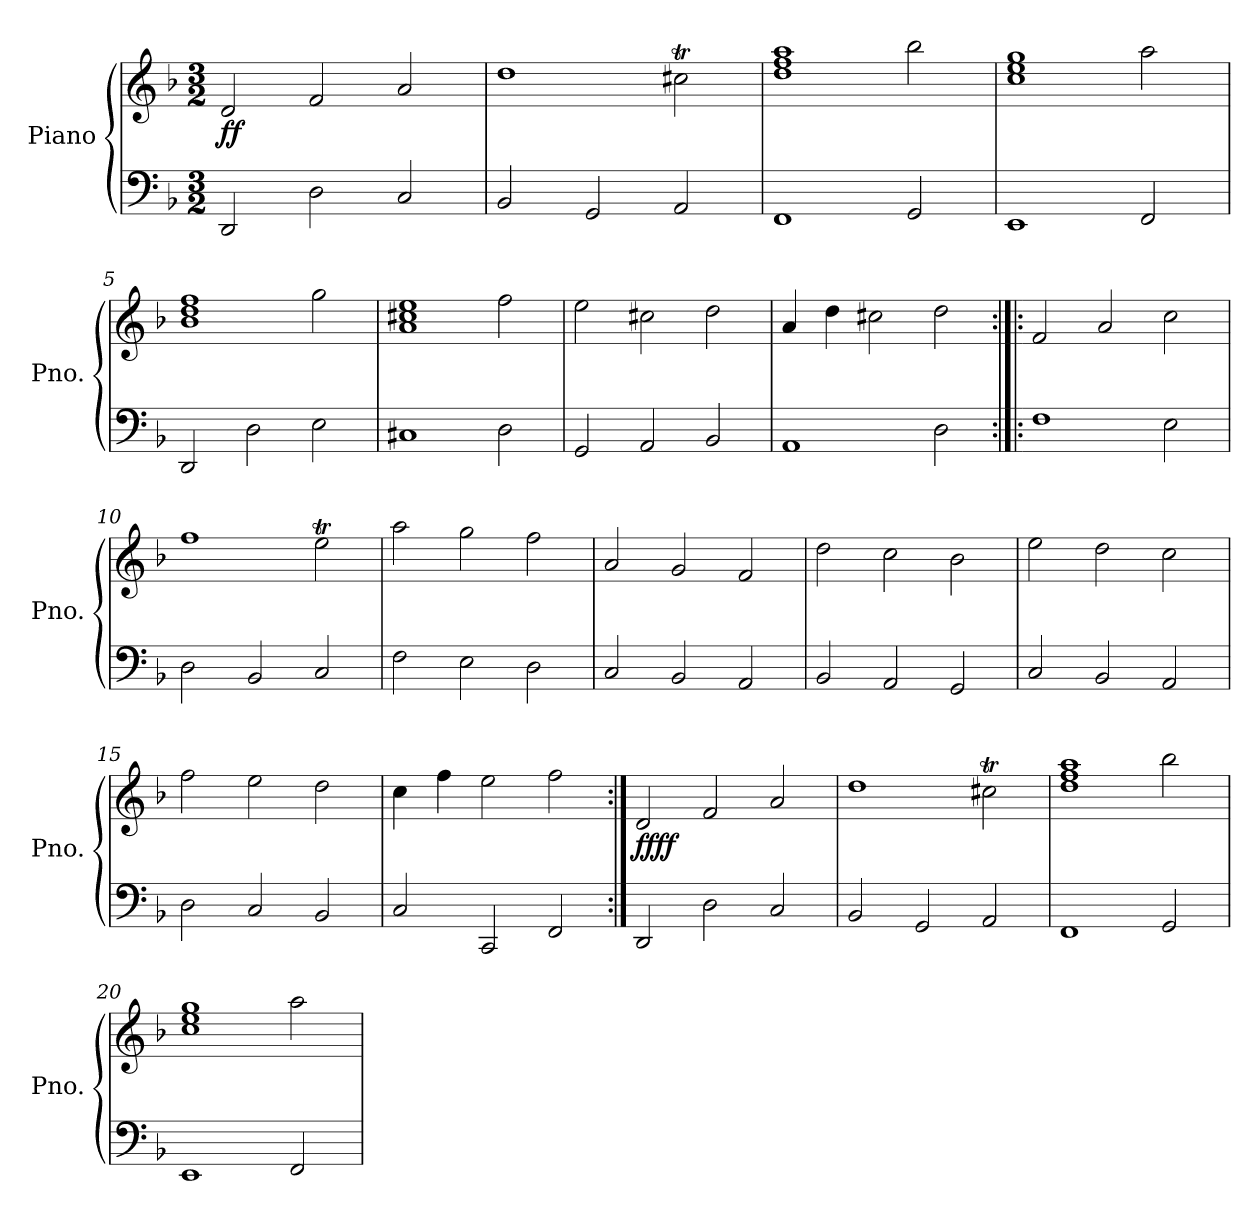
**kern	**kern	**dynam
*part1	*part1	*part1
*staff2	*staff1	*staff1/2
*I"Piano	*	*
*I'Pno.	*	*
*clefF4	*clefG2	*
*k[b-]	*k[b-]	*
*M3/2	*M3/2	*
=1	=1	=1
!	!	!LO:DY:b
!	!	!LO:DY:n=1:b
2DD/	2d/	f f
2D\	2f/	.
2C/	2a/	.
=2	=2	=2
2BB-/	1dd	.
2GG/	.	.
2AA/	2cc#Xt\	.
=3	=3	=3
1FF	1dd 1ff 1aa	.
2GG/	2bb-\	.
=4	=4	=4
1EE	1cc 1ee 1gg	.
2FF/	2aa\	.
!!LO:LB:g=z
=5	=5	=5
2DD/	1b- 1dd 1ff	.
2D\	.	.
2E\	2gg\	.
=6	=6	=6
1C#X	1a 1cc#X 1ee	.
2D\	2ff\	.
=7	=7	=7
2GG/	2ee\	.
2AA/	2cc#X\	.
2BB-/	2dd\	.
=8	=8	=8
1AA	4a/	.
.	4dd\	.
.	2cc#X\	.
2D\	2dd\	.
!!LO:LB:g=z
=9:|!|:	=9:|!|:	=9:|!|:
!	!	!LO:DY:b
!	!	!LO:DY:n=1:b
1F	2f/	mf mf
.	2a/	.
2E\	2cc\	.
=10	=10	=10
2D\	1ff	.
2BB-/	.	.
2C/	2eet\	.
=11	=11	=11
2F\	2aa\	.
2E\	2gg\	.
2D\	2ff\	.
=12	=12	=12
2C/	2a/	.
2BB-/	2g/	.
2AA/	2f/	.
!!LO:LB:g=z
=13	=13	=13
2BB-/	2dd\	.
2AA/	2cc\	.
2GG/	2b-\	.
=14	=14	=14
2C/	2ee\	.
2BB-/	2dd\	.
2AA/	2cc\	.
=15	=15	=15
2D\	2ff\	.
2C/	2ee\	.
2BB-/	2dd\	.
=16	=16	=16
2C/	4cc\	.
.	4ff\	.
2CC/	2ee\	.
2FF/	2ff\	.
!!LO:LB:g=z
=17:|!	=17:|!	=17:|!
!	!	!LO:DY:b
!	!	!LO:DY:n=1:b
!	!	!LO:DY:n=2:b
!	!	!LO:DY:n=3:b
2DD/	2d/	f f f f
2D\	2f/	.
2C/	2a/	.
=18	=18	=18
2BB-/	1dd	.
2GG/	.	.
2AA/	2cc#Xt\	.
=19	=19	=19
1FF	1dd 1ff 1aa	.
2GG/	2bb-\	.
=20	=20	=20
1EE	1cc 1ee 1gg	.
2FF/	2aa\	.
=	=	=
*-	*-	*-
